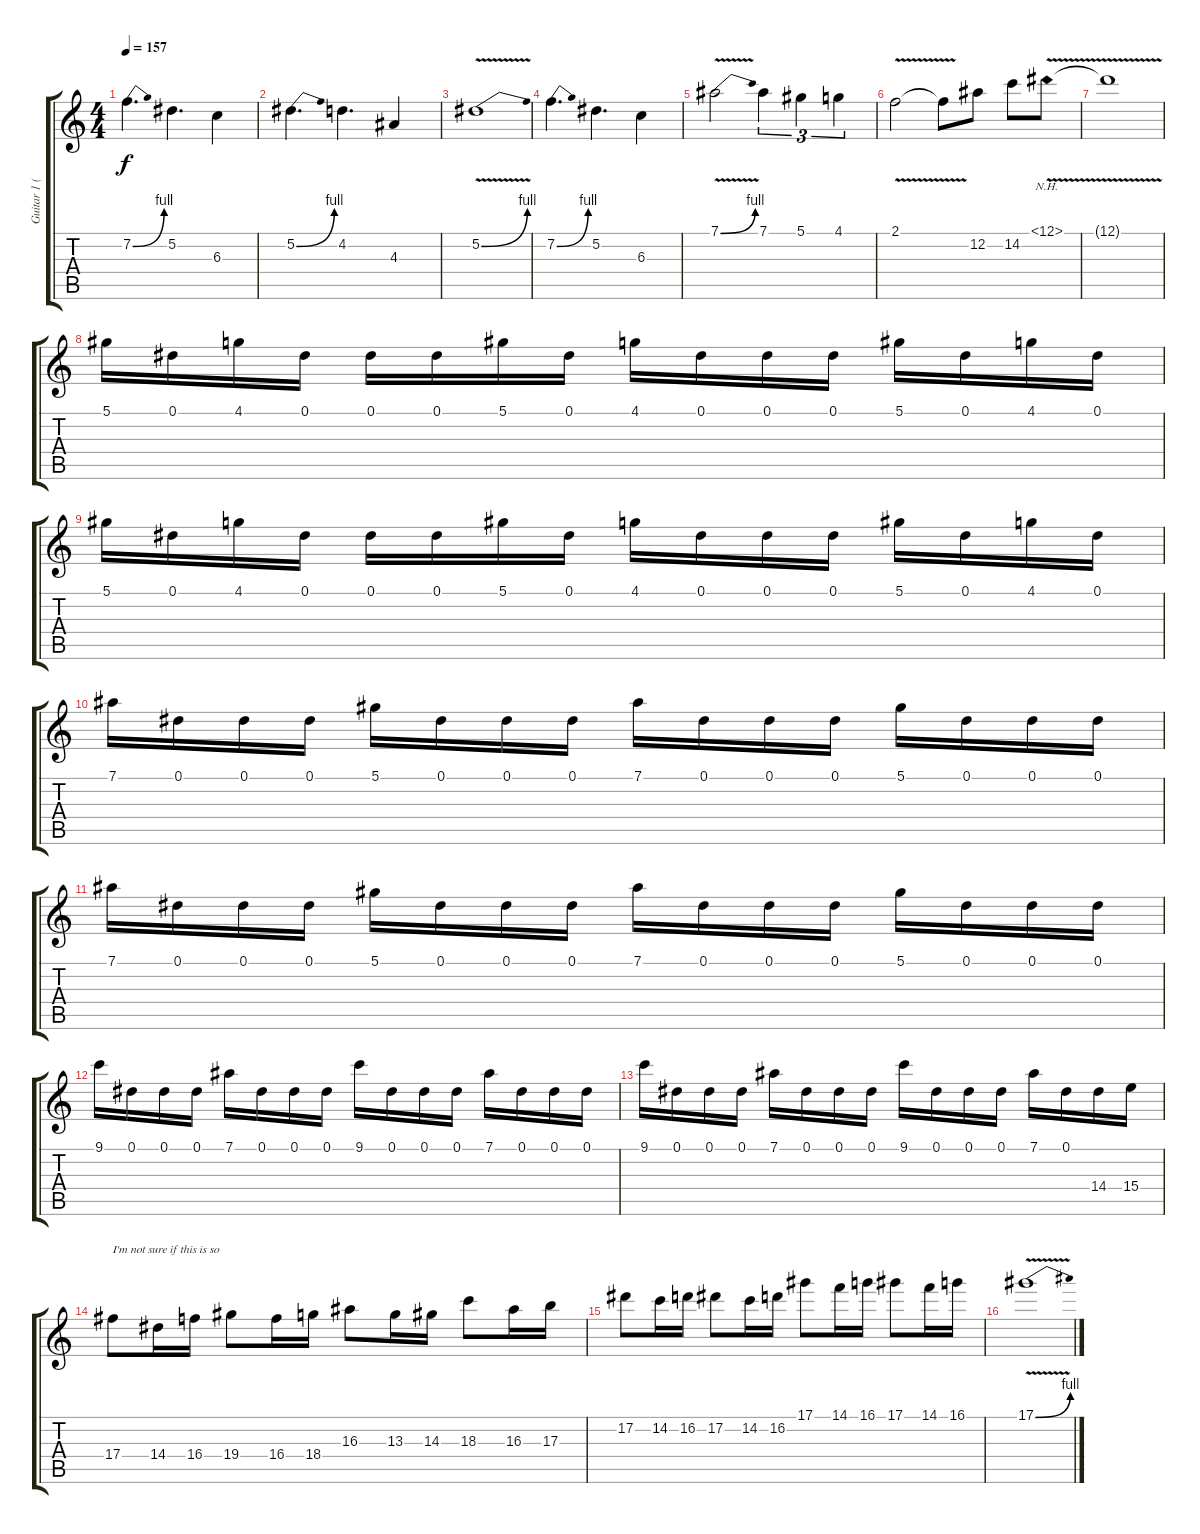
\track ("Guitar 1 (solo)" "Guitar 1 (") {instrument distortionguitar}
\staff {score tabs}
\tuning (Eb4 Bb3 Gb3 Db3 Ab2 Eb2) {hide}
\ts (4 4)
\tempo 157
\clef g2
\ks c
7.2{be (bend 0 0 60 4)}.4{d dy f} 5.2.4{d} 6.3.4 |
5.2{be (bend 0 0 60 4)}.4{d} 4.2.4{d} 4.3.4 |
5.2{be (bend 0 0 60 4) v}.1 |
7.2{be (bend 0 0 60 4)}.4{d} 5.2.4{d} 6.3.4 |
7.1{be (bend 0 0 60 4) v}.2 7.1.4{tu (3 2)} 5.1.4{tu (3 2)} 4.1.4{tu (3 2)} |
2.1{v}.2 2.1{t}.8 12.2.8 14.2.8 12.1{nh v}.8 |
12.1{t}.1 |
5.1.16 0.1.16 4.1.16 0.1.16 0.1.16 0.1.16 5.1.16 0.1.16 4.1.16 0.1.16 0.1.16 0.1.16 5.1.16 0.1.16 4.1.16 0.1.16 |
5.1.16 0.1.16 4.1.16 0.1.16 0.1.16 0.1.16 5.1.16 0.1.16 4.1.16 0.1.16 0.1.16 0.1.16 5.1.16 0.1.16 4.1.16 0.1.16 |
7.1.16 0.1.16 0.1.16 0.1.16 5.1.16 0.1.16 0.1.16 0.1.16 7.1.16 0.1.16 0.1.16 0.1.16 5.1.16 0.1.16 0.1.16 0.1.16 |
7.1.16 0.1.16 0.1.16 0.1.16 5.1.16 0.1.16 0.1.16 0.1.16 7.1.16 0.1.16 0.1.16 0.1.16 5.1.16 0.1.16 0.1.16 0.1.16 |
9.1.16 0.1.16 0.1.16 0.1.16 7.1.16 0.1.16 0.1.16 0.1.16 9.1.16 0.1.16 0.1.16 0.1.16 7.1.16 0.1.16 0.1.16 0.1.16 |
9.1.16 0.1.16 0.1.16 0.1.16 7.1.16 0.1.16 0.1.16 0.1.16 9.1.16 0.1.16 0.1.16 0.1.16 7.1.16 0.1.16 14.4.16 15.4.16 |
17.4.8{txt "I'm not sure if this is so"} 14.4.16 16.4.16 19.4.8 16.4.16 18.4.16 16.3.8 13.3.16 14.3.16 18.3.8 16.3.16 17.3.16 |
17.2.8 14.2.16 16.2.16 17.2.8 14.2.16 16.2.16 17.1.8 14.1.16 16.1.16 17.1.8 14.1.16 16.1.16 |
17.1{be (bend 0 0 60 4) v}.1
